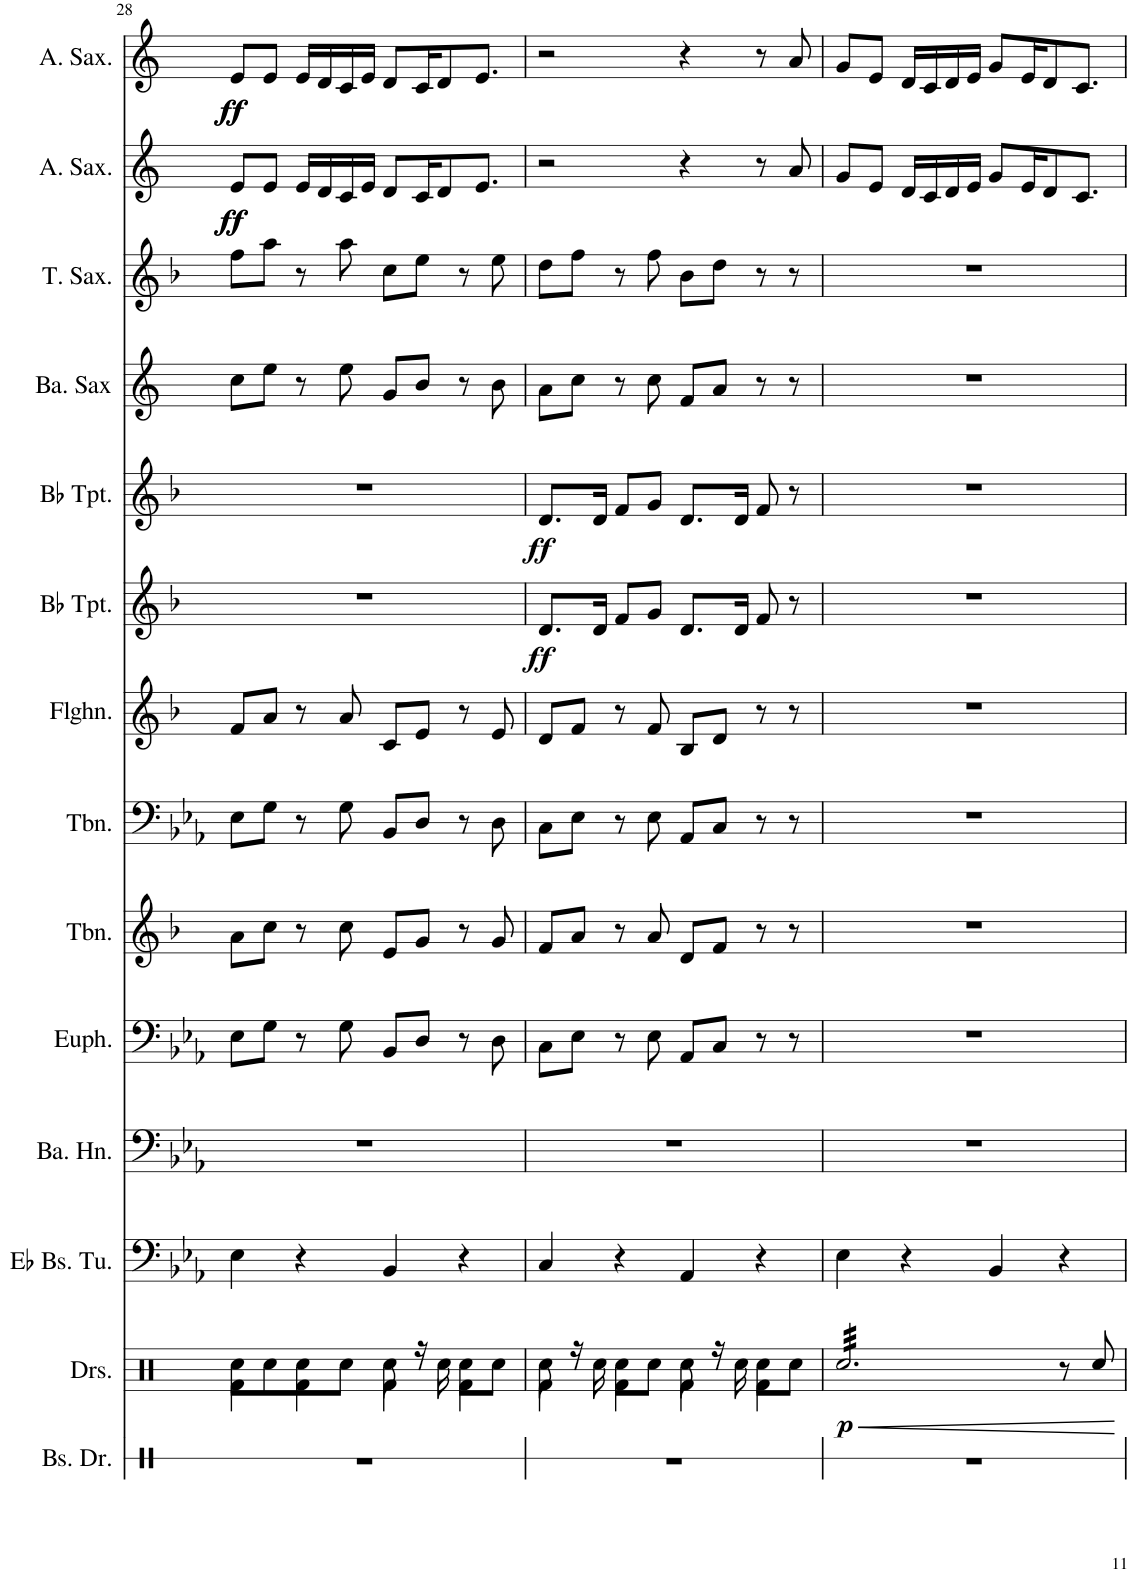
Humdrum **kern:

**kern	**kern	**dynam	**kern	**kern	**kern	**kern	**kern	**kern	**kern	**dynam	**kern	**dynam	**kern	**kern	**kern	**dynam	**kern	**dynam
*part14	*part13	*part13	*part12	*part11	*part10	*part9	*part8	*part7	*part6	*part6	*part5	*part5	*part4	*part3	*part2	*part2	*part1	*part1
*staff14	*staff13	*staff13	*staff12	*staff11	*staff10	*staff9	*staff8	*staff7	*staff6	*staff6	*staff5	*staff5	*staff4	*staff3	*staff2	*staff2	*staff1	*staff1
*I"Bas-drum	*I"Drumset	*	*I"Bas-tuba in Eb	*I"Bariton-hoorn	*I"Euphonium	*I"Trombone	*I"Trombone	*I"Flügelhorn	*I"Trompet in Bb	*	*I"Trompet in Bb	*	*I"Bariton-saxofoon	*I"Tenor-saxofoon	*I"Alt-saxofoon	*	*I"Alt-saxofoon	*
*I'Bs. Dr.	*I'Drs.	*	*	*I'Ba. Hn.	*I'Euph.	*I'Tbn.	*I'Tbn.	*I'Flghn.	*	*	*	*	*I'Ba. Sax	*I'T. Sax.	*I'A. Sax.	*	*I'A. Sax.	*
!!LO:PB:g=z
*clefX	*clefX	*	*clefF4	*clefF4	*clefF4	*clefG2	*clefF4	*clefG2	*clefG2	*	*clefG2	*	*clefG2	*clefG2	*clefG2	*	*clefG2	*
*	*	*	*	*Trd4c7	*	*Trd8c14	*	*Trd1c2	*Trd1c2	*	*Trd1c2	*	*Trd12c21	*Trd8c14	*Trd5c9	*	*Trd5c9	*
*k[]	*k[]	*	*k[b-e-a-]	*k[b-e-a-]	*k[b-e-a-]	*k[b-]	*k[b-e-a-]	*k[b-]	*k[b-]	*	*k[b-]	*	*k[]	*k[b-]	*k[]	*	*k[]	*
*M4/4	*M4/4	*	*M4/4	*M4/4	*M4/4	*M4/4	*M4/4	*M4/4	*M4/4	*	*M4/4	*	*M4/4	*M4/4	*M4/4	*	*M4/4	*
=28	=28	=28	=28	=28	=28	=28	=28	=28	=28	=28	=28	=28	=28	=28	=28	=28	=28	=28
*	*^	*	*	*	*	*	*	*	*	*	*	*	*	*	*	*	*	*
!	!	!	!	!	!	!	!	!	!	!	!	!	!	!	!	!	!LO:DY:b	!	!
!	!	!	!	!	!	!	!	!	!	!	!	!	!	!	!	!	!LO:DY:n=1:b	!	!LO:DY:b
!	!	!	!	!	!	!	!	!	!	!	!	!	!	!	!	!	!	!	!LO:DY:n=1:b
1r	8Rcc\L	4Rf\	.	4E-\	1r	8E-\L	8a\L	8E-\L	8f/L	1r	.	1r	.	8cc\L	8ff\L	8e/L	ff ff	8e/L	ff ff
.	8Rcc\	.	.	.	.	8G\J	8cc\J	8G\J	8a/J	.	.	.	.	8ee\J	8aa\J	8e/J	.	8e/J	.
.	8Rcc\	4Rf\	.	4r	.	8r	8r	8r	8r	.	.	.	.	8r	8r	16e/LL	.	16e/LL	.
.	.	.	.	.	.	.	.	.	.	.	.	.	.	.	.	16d/	.	16d/	.
.	8Rcc\J	.	.	.	.	8G\	8cc\	8G\	8a/	.	.	.	.	8ee\	8aa\	16c/	.	16c/	.
.	.	.	.	.	.	.	.	.	.	.	.	.	.	.	.	16e/JJ	.	16e/JJ	.
.	8Rcc\	4Rf\	.	4BB-/	.	8BB-/L	8e/L	8BB-/L	8c/L	.	.	.	.	8g/L	8cc\L	8d/L	.	8d/L	.
.	16r	.	.	.	.	8D/J	8g/J	8D/J	8e/J	.	.	.	.	8b/J	8ee\J	16c/K	.	16c/K	.
.	16Rcc\	.	.	.	.	.	.	.	.	.	.	.	.	.	.	8d/	.	8d/	.
.	8Rcc\L	4Rf\	.	4r	.	8r	8r	8r	8r	.	.	.	.	8r	8r	.	.	.	.
.	.	.	.	.	.	.	.	.	.	.	.	.	.	.	.	8.e/J	.	8.e/J	.
.	8Rcc\J	.	.	.	.	8D\	8g/	8D\	8e/	.	.	.	.	8b\	8ee\	.	.	.	.
=29	=29	=29	=29	=29	=29	=29	=29	=29	=29	=29	=29	=29	=29	=29	=29	=29	=29	=29	=29
!	!	!	!	!	!	!	!	!	!	!	!LO:DY:b	!	!LO:DY:b	!	!	!	!	!	!
1r	8Rcc\	4Rf\	.	4C/	1r	8C\L	8f/L	8C\L	8d/L	8.d/L	ff	8.d/L	ff	8a\L	8dd\L	2r	.	2r	.
.	16r	.	.	.	.	8E-\J	8a/J	8E-\J	8f/J	.	.	.	.	8cc\J	8ff\J	.	.	.	.
.	16Rcc\	.	.	.	.	.	.	.	.	16d/Jk	.	16d/Jk	.	.	.	.	.	.	.
.	8Rcc\L	4Rf\	.	4r	.	8r	8r	8r	8r	8f/L	.	8f/L	.	8r	8r	.	.	.	.
.	8Rcc\J	.	.	.	.	8E-\	8a/	8E-\	8f/	8g/J	.	8g/J	.	8cc\	8ff\	.	.	.	.
.	8Rcc\	4Rf\	.	4AA-/	.	8AA-/L	8d/L	8AA-/L	8B-/L	8.d/L	.	8.d/L	.	8f/L	8b-\L	4r	.	4r	.
.	16r	.	.	.	.	8C/J	8f/J	8C/J	8d/J	.	.	.	.	8a/J	8dd\J	.	.	.	.
.	16Rcc\	.	.	.	.	.	.	.	.	16d/Jk	.	16d/Jk	.	.	.	.	.	.	.
.	8Rcc\L	4Rf\	.	4r	.	8r	8r	8r	8r	8f/	.	8f/	.	8r	8r	8r	.	8r	.
.	8Rcc\J	.	.	.	.	8r	8r	8r	8r	8r	.	8r	.	8r	8r	8a/	.	8a/	.
*	*v	*v	*	*	*	*	*	*	*	*	*	*	*	*	*	*	*	*	*
=30	=30	=30	=30	=30	=30	=30	=30	=30	=30	=30	=30	=30	=30	=30	=30	=30	=30	=30
!	!	!LO:HP:b	!	!	!	!	!	!	!	!	!	!	!	!	!	!	!	!
!	!	!LO:DY:n=1:b	!	!	!	!	!	!	!	!	!	!	!	!	!	!	!	!
*	*tremolo	*	*	*	*	*	*	*	*	*	*	*	*	*	*	*	*	*
1r	32Rcc/LLL	< p	4E-\	1r	1r	1r	1r	1r	1r	.	1r	.	1r	1r	8g/L	.	8g/L	.
.	32Rcc/	.	.	.	.	.	.	.	.	.	.	.	.	.	.	.	.	.
.	32Rcc/	.	.	.	.	.	.	.	.	.	.	.	.	.	.	.	.	.
.	32Rcc/	.	.	.	.	.	.	.	.	.	.	.	.	.	.	.	.	.
.	32Rcc/	.	.	.	.	.	.	.	.	.	.	.	.	.	8e/J	.	8e/J	.
.	32Rcc/	.	.	.	.	.	.	.	.	.	.	.	.	.	.	.	.	.
.	32Rcc/	.	.	.	.	.	.	.	.	.	.	.	.	.	.	.	.	.
.	32Rcc/	.	.	.	.	.	.	.	.	.	.	.	.	.	.	.	.	.
.	32Rcc/	.	4r	.	.	.	.	.	.	.	.	.	.	.	16d/LL	.	16d/LL	.
.	32Rcc/	.	.	.	.	.	.	.	.	.	.	.	.	.	.	.	.	.
.	32Rcc/	.	.	.	.	.	.	.	.	.	.	.	.	.	16c/	.	16c/	.
.	32Rcc/	.	.	.	.	.	.	.	.	.	.	.	.	.	.	.	.	.
.	32Rcc/	.	.	.	.	.	.	.	.	.	.	.	.	.	16d/	.	16d/	.
.	32Rcc/	.	.	.	.	.	.	.	.	.	.	.	.	.	.	.	.	.
.	32Rcc/	.	.	.	.	.	.	.	.	.	.	.	.	.	16e/JJ	.	16e/JJ	.
.	32Rcc/	.	.	.	.	.	.	.	.	.	.	.	.	.	.	.	.	.
.	32Rcc/	.	4BB-/	.	.	.	.	.	.	.	.	.	.	.	8g/L	.	8g/L	.
.	32Rcc/	.	.	.	.	.	.	.	.	.	.	.	.	.	.	.	.	.
.	32Rcc/	.	.	.	.	.	.	.	.	.	.	.	.	.	.	.	.	.
.	32Rcc/	.	.	.	.	.	.	.	.	.	.	.	.	.	.	.	.	.
.	32Rcc/	.	.	.	.	.	.	.	.	.	.	.	.	.	16e/K	.	16e/K	.
.	32Rcc/	.	.	.	.	.	.	.	.	.	.	.	.	.	.	.	.	.
.	32Rcc/	.	.	.	.	.	.	.	.	.	.	.	.	.	8d/	.	8d/	.
.	32Rcc/JJJ	.	.	.	.	.	.	.	.	.	.	.	.	.	.	.	.	.
*	*Xtremolo	*	*	*	*	*	*	*	*	*	*	*	*	*	*	*	*	*
.	8r	.	4r	.	.	.	.	.	.	.	.	.	.	.	.	.	.	.
.	.	.	.	.	.	.	.	.	.	.	.	.	.	.	8.c/J	.	8.c/J	.
.	8Rcc/	.	.	.	.	.	.	.	.	.	.	.	.	.	.	.	.	.
.	.	[	.	.	.	.	.	.	.	.	.	.	.	.	.	.	.	.
=	=	=	=	=	=	=	=	=	=	=	=	=	=	=	=	=	=	=
*-	*-	*-	*-	*-	*-	*-	*-	*-	*-	*-	*-	*-	*-	*-	*-	*-	*-	*-
